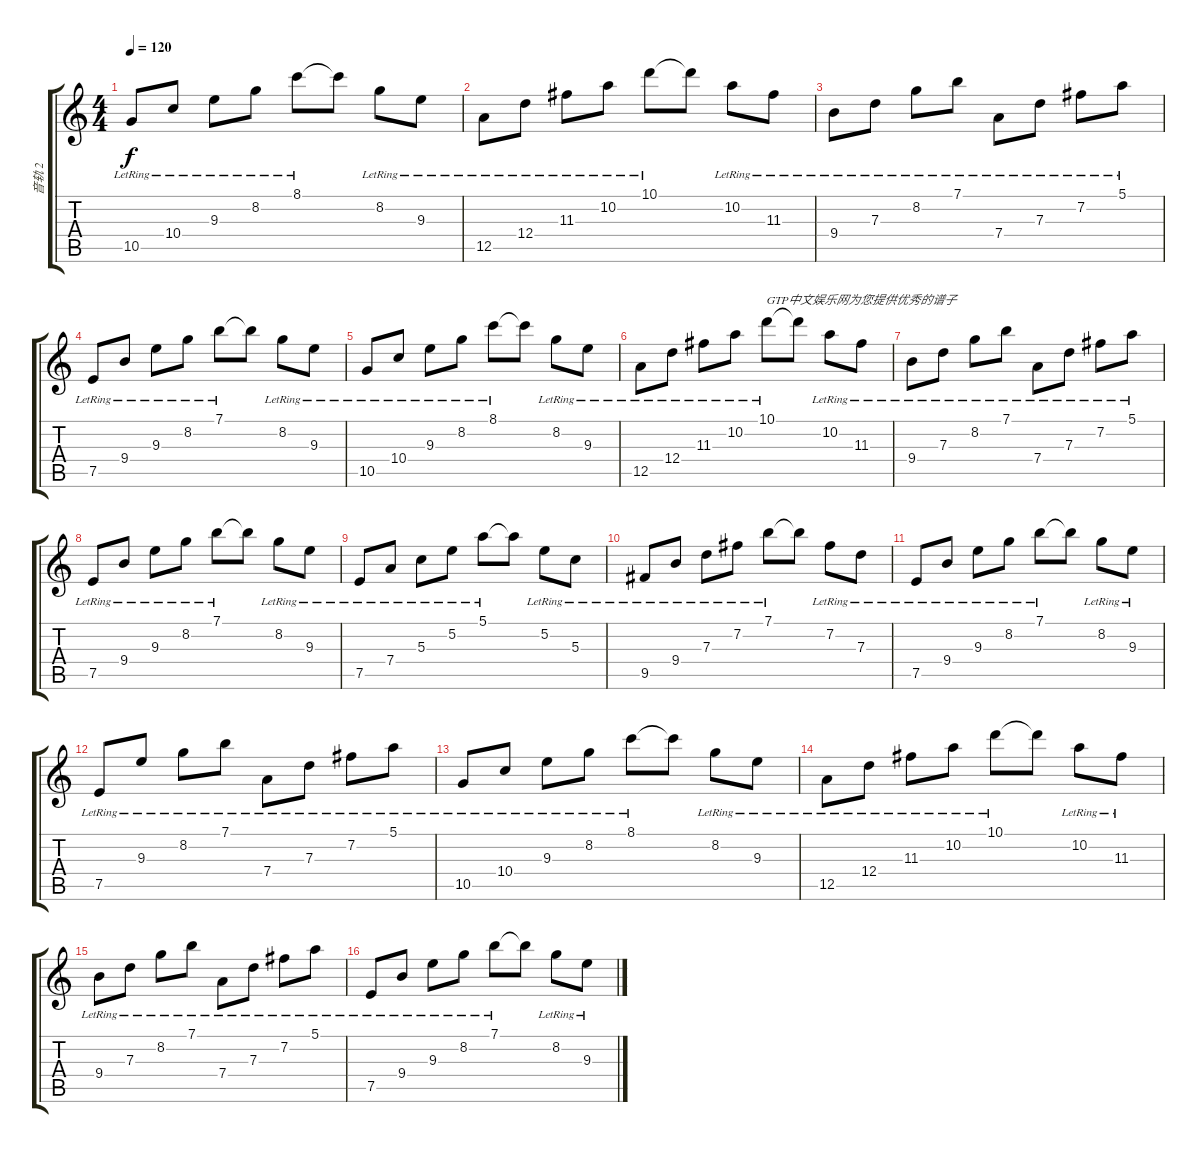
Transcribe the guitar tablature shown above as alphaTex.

\track ("音轨 2" "音轨 2") {instrument acousticguitarsteel}
\staff {score tabs}
\tuning (E4 B3 G3 D3 A2 E2) {hide}
\ts (4 4)
\tempo 120
\clef g2
\ks c
10.5{lr}.8{dy f} 10.4{lr}.8 9.3{lr}.8 8.2{lr}.8 8.1{lr}.8 8.1{t}.8 8.2{lr}.8 9.3{lr}.8 |
12.5{lr}.8 12.4{lr}.8 11.3{lr}.8 10.2{lr}.8 10.1{lr}.8 10.1{t}.8 10.2{lr}.8 11.3{lr}.8 |
9.4{lr}.8 7.3{lr}.8 8.2{lr}.8 7.1{lr}.8 7.4{lr}.8 7.3{lr}.8 7.2{lr}.8 5.1{lr}.8 |
7.5{lr}.8 9.4{lr}.8 9.3{lr}.8 8.2{lr}.8 7.1{lr}.8 7.1{t}.8 8.2{lr}.8 9.3{lr}.8 |
10.5{lr}.8 10.4{lr}.8 9.3{lr}.8 8.2{lr}.8 8.1{lr}.8 8.1{t}.8 8.2{lr}.8 9.3{lr}.8 |
12.5{lr}.8 12.4{lr}.8 11.3{lr}.8 10.2{lr}.8 10.1{lr}.8{txt "GTP中文娱乐网为您提供优秀的谱子"} 10.1{t}.8 10.2{lr}.8 11.3{lr}.8 |
9.4{lr}.8 7.3{lr}.8 8.2{lr}.8 7.1{lr}.8 7.4{lr}.8 7.3{lr}.8 7.2{lr}.8 5.1{lr}.8 |
7.5{lr}.8 9.4{lr}.8 9.3{lr}.8 8.2{lr}.8 7.1{lr}.8 7.1{t}.8 8.2{lr}.8 9.3{lr}.8 |
7.5{lr}.8 7.4{lr}.8 5.3{lr}.8 5.2{lr}.8 5.1{lr}.8 5.1{t}.8 5.2{lr}.8 5.3{lr}.8 |
9.5{lr}.8 9.4{lr}.8 7.3{lr}.8 7.2{lr}.8 7.1{lr}.8 7.1{t}.8 7.2{lr}.8 7.3{lr}.8 |
7.5{lr}.8 9.4{lr}.8 9.3{lr}.8 8.2{lr}.8 7.1{lr}.8 7.1{t}.8 8.2{lr}.8 9.3{lr}.8 |
7.5{lr}.8 9.3{lr}.8 8.2{lr}.8 7.1{lr}.8 7.4{lr}.8 7.3{lr}.8 7.2{lr}.8 5.1{lr}.8 |
10.5{lr}.8 10.4{lr}.8 9.3{lr}.8 8.2{lr}.8 8.1{lr}.8 8.1{t}.8 8.2{lr}.8 9.3{lr}.8 |
12.5{lr}.8 12.4{lr}.8 11.3{lr}.8 10.2{lr}.8 10.1{lr}.8 10.1{t}.8 10.2{lr}.8 11.3{lr}.8 |
9.4{lr}.8 7.3{lr}.8 8.2{lr}.8 7.1{lr}.8 7.4{lr}.8 7.3{lr}.8 7.2{lr}.8 5.1{lr}.8 |
7.5{lr}.8 9.4{lr}.8 9.3{lr}.8 8.2{lr}.8 7.1{lr}.8 7.1{t}.8 8.2{lr}.8 9.3{lr}.8
